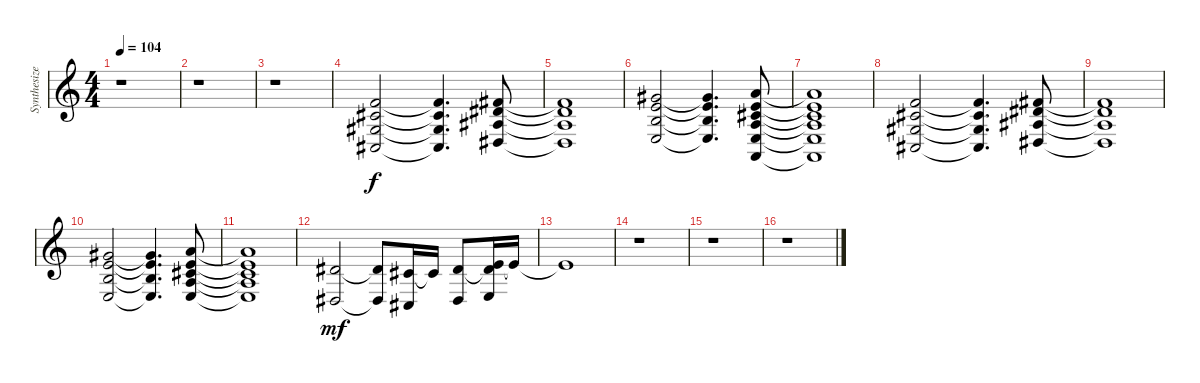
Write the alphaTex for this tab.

\track ("Synthesizer" "Synthesize") {instrument lead7fifths}
\staff {score}
\tuning (E4 B3 G3 D3 A2 E2 B1) {hide}
\ts (4 4)
\tempo 104
\clef g2
\ks c
r.1{dy mf} |
r.1 |
r.1 |
(1.1 2.2 1.3 4.5).2{dy f} (1.1{t} 2.2{t} 1.3{t} 4.5{t}).4{d} (2.1 4.2 3.3 1.4).8 |
(2.1{t} 4.2{t} 3.3{t} 1.4{t}).1 |
(4.1 5.2 4.3 2.4).2 (4.1{t} 5.2{t} 4.3{t} 2.4{t}).4{d} (5.1 5.2 6.3 7.4 7.5 5.6).8 |
(5.1{t} 5.2{t} 6.3{t} 7.4{t} 7.5{t} 5.6{t}).1 |
(1.1 2.2 1.3 4.5).2 (1.1{t} 2.2{t} 1.3{t} 4.5{t}).4{d} (2.1 4.2 3.3 1.4).8 |
(2.1{t} 4.2{t} 3.3{t} 1.4{t}).1 |
(4.1 5.2 4.3 2.4).2 (4.1{t} 5.2{t} 4.3{t} 2.4{t}).4{d} (5.1 5.2 6.3 7.4 7.5).8 |
(5.1{t} 5.2{t} 6.3{t} 7.4{t} 7.5{t}).1 |
(4.2 1.4).2{dy mf} (4.2{t} 1.4{t}).8 (2.2 4.5).16 2.2{t}.16 (4.2 1.4).8 (0.1 4.2{t} 2.4).16 0.1{t}.16 |
0.1{t}.1 |
r.1 |
r.1 |
r.1
